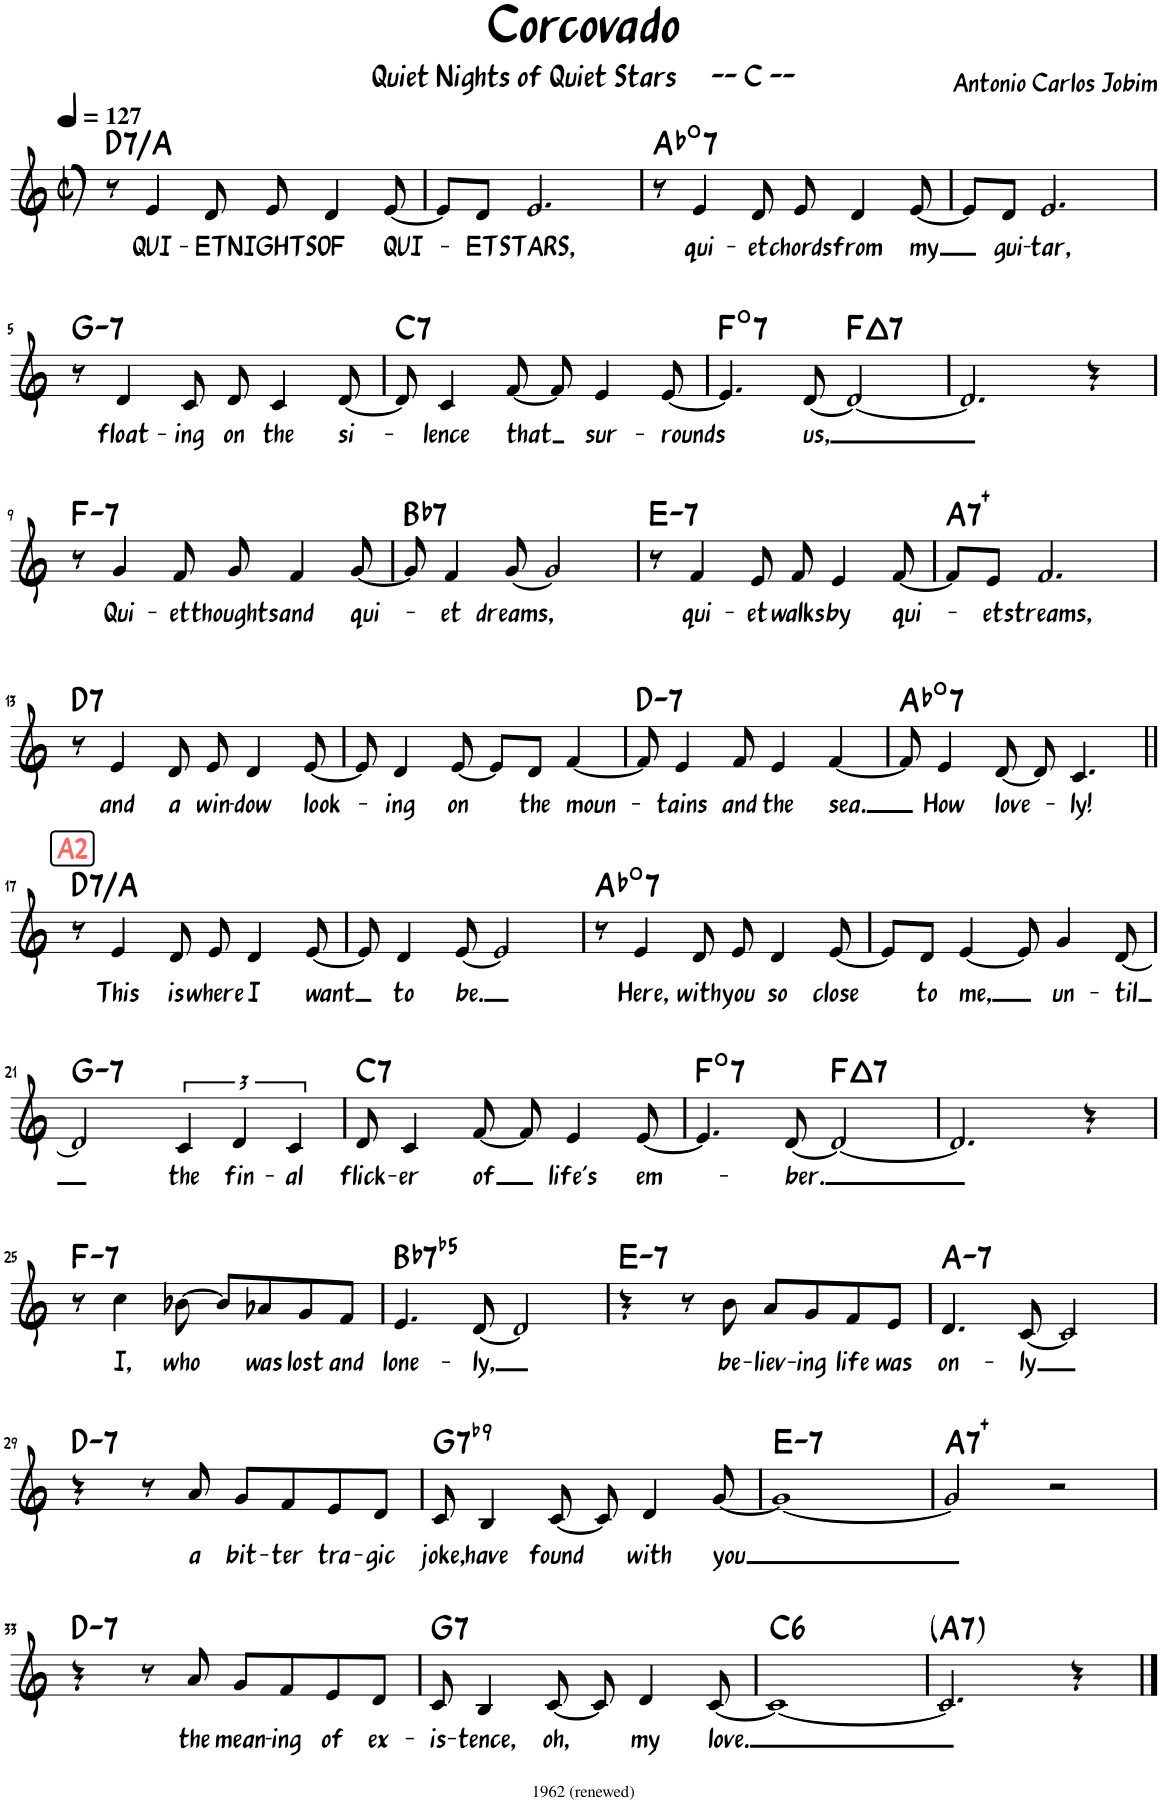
**kern	**text	**harte
*part1	*part1	*part1
*staff1	*staff1	*
*I"Voice	*	*
*I'Vo.	*	*
*clefG2	*	*
*k[]	*	*
*M2/2	*	*
*met(c|)	*	*
*MM127	*	*
=1	=1	=1
!	!	!LO:H:kt=7
8r	.	D:7/5
!	!LO:LY:b	!
4e/	QUI-	.
!	!LO:LY:b	!
8d/	-ET	.
!	!LO:LY:b	!
8e/	NIGHTS	.
!	!LO:LY:b	!
4d/	OF	.
!	!LO:LY:b	!
[8e/	QUI-	.
=2	=2	=2
8e/L]	.	.
!	!LO:LY:b	!
8d/J	-ET	.
!	!LO:LY:b	!
2.e/	STARS,	.
=3	=3	=3
!	!	!LO:H:kt=7
8r	.	Ab:dim7
!	!LO:LY:b	!
4e/	qui-	.
!	!LO:LY:b	!
8d/	et	.
!	!LO:LY:b	!
8e/	chords	.
!	!LO:LY:b	!
4d/	from	.
!	!LO:LY:b	!
[8e/	-my	.
=4	=4	=4
8e/L]	.	.
!	!LO:LY:b	!
8d/J	gui-	.
!	!LO:LY:b	!
2.e/	tar,	.
!!LO:LB:g=z
=5	=5	=5
!	!	!LO:H:kt=7
8r	.	G:min7
!	!LO:LY:b	!
4d/	float-	.
!	!LO:LY:b	!
8c/	ing	.
!	!LO:LY:b	!
8d/	on	.
!	!LO:LY:b	!
4c/	the	.
!	!LO:LY:b	!
[8d/	si-	.
=6	=6	=6
!	!	!LO:H:kt=7
8d/]	.	C:7
!	!LO:LY:b	!
4c/	lence	.
!	!LO:LY:b	!
[8f/	that	.
8f/]	.	.
!	!LO:LY:b	!
4e/	sur-	.
!	!LO:LY:b	!
[8e/	rounds	.
=7	=7	=7
!	!	!LO:H:kt=7
4.e/]	.	F:dim7
!	!LO:LY:b	!
[8d/	us,	.
!	!	!LO:H:kt=7
2d/_	.	F:maj7
=8	=8	=8
2.d/]	.	.
4r	.	.
!!LO:LB:g=z
=9	=9	=9
!	!	!LO:H:kt=7
8r	.	F:min7
!	!LO:LY:b	!
4g/	Qui-	.
!	!LO:LY:b	!
8f/	et	.
!	!LO:LY:b	!
8g/	thoughts	.
!	!LO:LY:b	!
4f/	and	.
!	!LO:LY:b	!
[8g/	qui-	.
=10	=10	=10
!	!	!LO:H:kt=7
8g/]	.	Bb:7
!	!LO:LY:b	!
4f/	et	.
!	!LO:LY:b	!
[8g/	dreams,	.
2g/]	.	.
=11	=11	=11
!	!	!LO:H:kt=7
8r	.	E:min7
!	!LO:LY:b	!
4f/	qui-	.
!	!LO:LY:b	!
8e/	et	.
!	!LO:LY:b	!
8f/	walks	.
!	!LO:LY:b	!
4e/	by	.
!	!LO:LY:b	!
[8f/	qui-	.
=12	=12	=12
!	!	!LO:H:kt=7+
8f/L]	.	A:aug(b7)
!	!LO:LY:b	!
8e/J	et	.
!	!LO:LY:b	!
2.f/	streams,	.
!!LO:LB:g=z
=13	=13	=13
!	!	!LO:H:kt=7
8r	.	D:7
!	!LO:LY:b	!
4e/	and	.
!	!LO:LY:b	!
8d/	a	.
!	!LO:LY:b	!
8e/	win-	.
!	!LO:LY:b	!
4d/	dow	.
!	!LO:LY:b	!
[8e/	look-	.
=14	=14	=14
8e/]	.	.
!	!LO:LY:b	!
4d/	ing	.
!	!LO:LY:b	!
[8e/	on	.
8e/L]	.	.
!	!LO:LY:b	!
8d/J	the	.
!	!LO:LY:b	!
[4f/	moun-	.
=15	=15	=15
!	!	!LO:H:kt=7
8f/]	.	D:min7
!	!LO:LY:b	!
4e/	tains	.
!	!LO:LY:b	!
8f/	and	.
!	!LO:LY:b	!
4e/	the	.
!	!LO:LY:b	!
[4f/	sea.	.
=16	=16	=16
!	!	!LO:H:kt=7
8f/]	.	Ab:dim7
!	!LO:LY:b	!
4e/	How	.
!	!LO:LY:b	!
[8d/	love-	.
8d/]	.	.
!	!LO:LY:b	!
4.c/	ly!	.
!!LO:LB:g=z
!!LO:REH:place=s1:a:B:rj:color=#FD6666:fs=14:t=A2
=17||	=17||	=17||
!	!	!LO:H:kt=7
8r	.	D:7/5
!	!LO:LY:b	!
4e/	This	.
!	!LO:LY:b	!
8d/	is	.
!	!LO:LY:b	!
8e/	where	.
!	!LO:LY:b	!
4d/	I	.
!	!LO:LY:b	!
[8e/	want	.
=18	=18	=18
8e/]	.	.
!	!LO:LY:b	!
4d/	to	.
!	!LO:LY:b	!
[8e/	be.	.
2e/]	.	.
=19	=19	=19
!	!	!LO:H:kt=7
8r	.	Ab:dim7
!	!LO:LY:b	!
4e/	Here,	.
!	!LO:LY:b	!
8d/	with	.
!	!LO:LY:b	!
8e/	you	.
!	!LO:LY:b	!
4d/	so	.
!	!LO:LY:b	!
[8e/	close	.
=20	=20	=20
8e/L]	.	.
!	!LO:LY:b	!
8d/J	to	.
!	!LO:LY:b	!
[4e/	me,	.
8e/]	.	.
!	!LO:LY:b	!
4g/	un-	.
!	!LO:LY:b	!
[8d/	til	.
!!LO:LB:g=z
=21	=21	=21
!	!	!LO:H:kt=7
2d/]	.	G:min7
!	!LO:LY:b	!
6c/	the	.
!	!LO:LY:b	!
6d/	fin-	.
!	!LO:LY:b	!
6c/	al	.
=22	=22	=22
!	!LO:LY:b	!LO:H:kt=7
8d/	flick-	C:7
!	!LO:LY:b	!
4c/	er	.
!	!LO:LY:b	!
[8f/	of	.
8f/]	.	.
!	!LO:LY:b	!
4e/	life's	.
!	!LO:LY:b	!
[8e/	em-	.
=23	=23	=23
!	!	!LO:H:kt=7
4.e/]	.	F:dim7
!	!LO:LY:b	!
[8d/	ber.	.
!	!	!LO:H:kt=7
2d/_	.	F:maj7
=24	=24	=24
2.d/]	.	.
4r	.	.
!!LO:LB:g=z
=25	=25	=25
!	!	!LO:H:kt=7
8r	.	F:min7
!	!LO:LY:b	!
4cc\	I,	.
!	!LO:LY:b	!
[8b-X\	who	.
8b-/L]	.	.
!	!LO:LY:b	!
8a-X/	was	.
!	!LO:LY:b	!
8g/	lost	.
!	!LO:LY:b	!
8f/J	and	.
=26	=26	=26
!	!LO:LY:b	!LO:H:kt=7
4.e/	lone-	Bb:(3,b5,b7)
!	!LO:LY:b	!
[8d/	ly,	.
2d/]	.	.
=27	=27	=27
!	!	!LO:H:kt=7
4r	.	E:min7
8r	.	.
!	!LO:LY:b	!
8b\	be-	.
!	!LO:LY:b	!
8a/L	liev-	.
!	!LO:LY:b	!
8g/	ing	.
!	!LO:LY:b	!
8f/	life	.
!	!LO:LY:b	!
8e/J	was	.
=28	=28	=28
!	!LO:LY:b	!LO:H:kt=7
4.d/	on-	A:min7
!	!LO:LY:b	!
[8c/	ly	.
2c/]	.	.
!!LO:LB:g=z
=29	=29	=29
!	!	!LO:H:kt=7
4r	.	D:min7
8r	.	.
!	!LO:LY:b	!
8a/	a	.
!	!LO:LY:b	!
8g/L	bit-	.
!	!LO:LY:b	!
8f/	ter	.
!	!LO:LY:b	!
8e/	tra-	.
!	!LO:LY:b	!
8d/J	gic	.
=30	=30	=30
!	!LO:LY:b	!LO:H:kt=7
8c/	joke,	G:7(b9)
!	!LO:LY:b	!
4B/	have	.
!	!LO:LY:b	!
[8c/	found	.
8c/]	.	.
!	!LO:LY:b	!
4d/	with	.
!	!LO:LY:b	!
[8g/	you	.
=31	=31	=31
!	!	!LO:H:kt=7
1g_	.	E:min7
=32	=32	=32
!	!	!LO:H:kt=7+
2g/]	.	A:aug(b7)
2r	.	.
!!LO:LB:g=z
=33	=33	=33
!	!	!LO:H:kt=7
4r	.	D:min7
8r	.	.
!	!LO:LY:b	!
8a/	the	.
!	!LO:LY:b	!
8g/L	mean-	.
!	!LO:LY:b	!
8f/	ing	.
!	!LO:LY:b	!
8e/	of	.
!	!LO:LY:b	!
8d/J	ex-	.
=34	=34	=34
!	!LO:LY:b	!LO:H:kt=7
8c/	-is-	G:7
!	!LO:LY:b	!
4B/	tence,	.
!	!LO:LY:b	!
[8c/	oh,	.
8c/]	.	.
!	!LO:LY:b	!
4d/	my	.
!	!LO:LY:b	!
[8c/	love.	.
=35	=35	=35
!	!	!LO:H:kt=6
1c_	.	C:maj6
=36	=36	=36
!LO:TX:a:color=#FFFF00FF:t=RJS	!	!LO:H:kt=7
2.c/]	.	A:7
4r	.	.
==	==	==
*-	*-	*-
